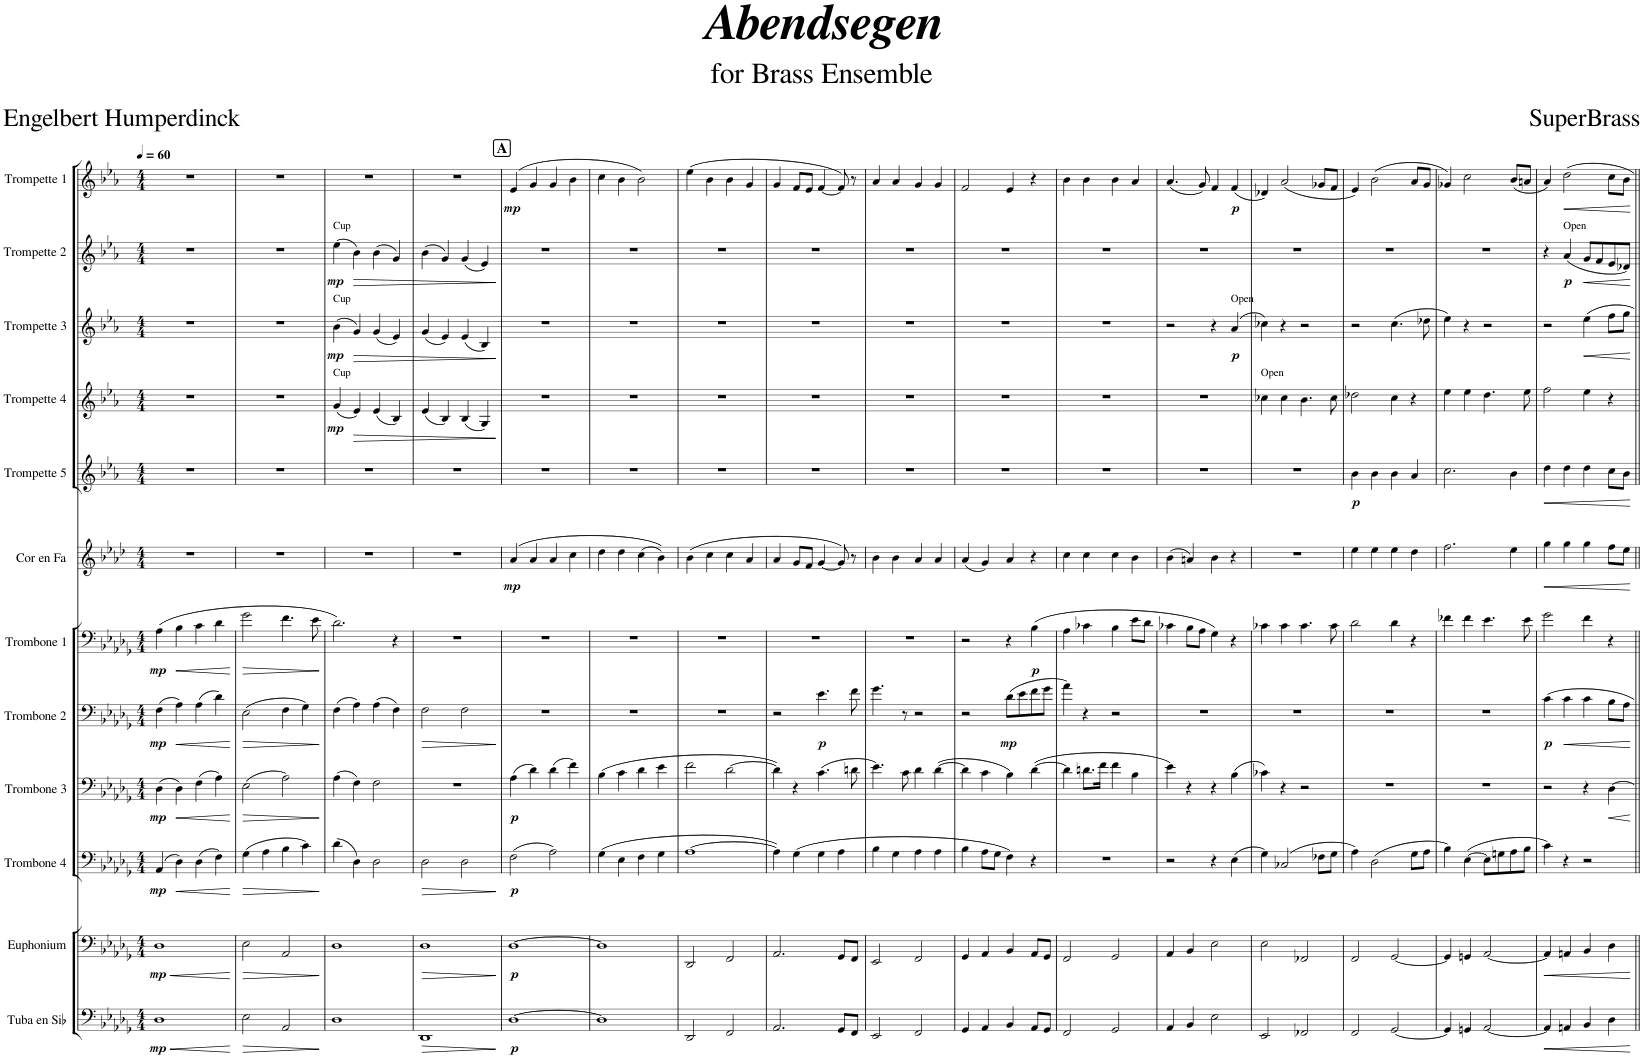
**kern	**dynam	**kern	**dynam	**kern	**dynam	**kern	**dynam	**kern	**dynam	**kern	**dynam	**kern	**dynam	**kern	**dynam	**kern	**dynam	**kern	**dynam	**kern	**dynam	**kern	**dynam
*part12	*part12	*part11	*part11	*part10	*part10	*part9	*part9	*part8	*part8	*part7	*part7	*part6	*part6	*part5	*part5	*part4	*part4	*part3	*part3	*part2	*part2	*part1	*part1
*staff12	*staff12	*staff11	*staff11	*staff10	*staff10	*staff9	*staff9	*staff8	*staff8	*staff7	*staff7	*staff6	*staff6	*staff5	*staff5	*staff4	*staff4	*staff3	*staff3	*staff2	*staff2	*staff1	*staff1
*I"Tuba en Sib	*	*I"Euphonium	*	*I"Trombone 4	*	*I"Trombone 3	*	*I"Trombone 2	*	*I"Trombone 1	*	*I"Cor en Fa	*	*I"Trompette 5	*	*I"Trompette 4	*	*I"Trompette 3	*	*I"Trompette 2	*	*I"Trompette 1	*
*I'Tu. Sib	*	*I'Euph.	*	*I'Trb. 4	*	*I'Trb. 3	*	*I'Trb. 2	*	*I'Trb. 1	*	*I'Cor Fa	*	*I'Trp. 5	*	*I'Trp. 4	*	*I'Trp. 3	*	*I'Trp. 2	*	*I'Trp. 1	*
*clefF4	*	*clefF4	*	*clefF4	*	*clefF4	*	*clefF4	*	*clefF4	*	*clefG2	*	*clefG2	*	*clefG2	*	*clefG2	*	*clefG2	*	*clefG2	*
*	*	*	*	*	*	*	*	*	*	*	*	*Trd4c7	*	*Trd1c2	*	*Trd1c2	*	*Trd1c2	*	*Trd1c2	*	*Trd1c2	*
*k[b-e-a-d-g-]	*	*k[b-e-a-d-g-]	*	*k[b-e-a-d-g-]	*	*k[b-e-a-d-g-]	*	*k[b-e-a-d-g-]	*	*k[b-e-a-d-g-]	*	*k[b-e-a-d-]	*	*k[b-e-a-]	*	*k[b-e-a-]	*	*k[b-e-a-]	*	*k[b-e-a-]	*	*k[b-e-a-]	*
*M4/4	*	*M4/4	*	*M4/4	*	*M4/4	*	*M4/4	*	*M4/4	*	*M4/4	*	*M4/4	*	*M4/4	*	*M4/4	*	*M4/4	*	*M4/4	*
*MM60	*	*MM60	*	*MM60	*	*MM60	*	*MM60	*	*MM60	*	*MM60	*	*MM60	*	*MM60	*	*MM60	*	*MM60	*	*MM60	*
=1	=1	=1	=1	=1	=1	=1	=1	=1	=1	=1	=1	=1	=1	=1	=1	=1	=1	=1	=1	=1	=1	=1	=1
!	!LO:HP:b	!	!LO:HP:b	!	!	!	!	!	!	!	!	!	!	!	!	!	!	!	!	!	!	!	!
!	!LO:DY:n=1:b	!	!LO:DY:n=1:b	!	!LO:DY:b	!	!LO:DY:b	!	!LO:DY:b	!	!LO:DY:b	!	!	!	!	!	!	!	!	!	!	!	!
1D-	< mp	1D-	< mp	(4AA-/	mp	(4D-\	mp	(4F\	mp	(4A-\	mp	1r	.	1r	.	1r	.	1r	.	1r	.	1r	.
!	!	!	!	!	!LO:HP:b	!	!LO:HP:b	!	!LO:HP:b	!	!LO:HP:b	!	!	!	!	!	!	!	!	!	!	!	!
.	.	.	.	4D-\)	<	4D-\)	<	4A-\)	<	4B-\	<	.	.	.	.	.	.	.	.	.	.	.	.
.	.	.	.	(4D-\	.	(4F\	.	(4A-\	.	4c\	.	.	.	.	.	.	.	.	.	.	.	.	.
.	.	.	.	4F\)	.	4A-\)	.	4d-\)	.	4d-\	.	.	.	.	.	.	.	.	.	.	.	.	.
.	[	.	[	.	[	.	[	.	[	.	[	.	.	.	.	.	.	.	.	.	.	.	.
=2	=2	=2	=2	=2	=2	=2	=2	=2	=2	=2	=2	=2	=2	=2	=2	=2	=2	=2	=2	=2	=2	=2	=2
!	!LO:HP:b	!	!LO:HP:b	!	!LO:HP:b	!	!LO:HP:b	!	!LO:HP:b	!	!LO:HP:b	!	!	!	!	!	!	!	!	!	!	!	!
2E-\	>	2E-\	>	(4G-\	>	(2E-\	>	(2E-\	>	2g-\	>	1r	.	1r	.	1r	.	1r	.	1r	.	1r	.
.	.	.	.	4A-\	.	.	.	.	.	.	.	.	.	.	.	.	.	.	.	.	.	.	.
2AA-/	.	2AA-/	.	4B-\	.	2A-\)	.	4F\	.	4.f\	.	.	.	.	.	.	.	.	.	.	.	.	.
.	.	.	.	4c\)	.	.	.	4G-\)	.	.	.	.	.	.	.	.	.	.	.	.	.	.	.
.	.	.	.	.	.	.	.	.	.	8e-\	.	.	.	.	.	.	.	.	.	.	.	.	.
.	]	.	]	.	]	.	]	.	]	.	]	.	.	.	.	.	.	.	.	.	.	.	.
=3	=3	=3	=3	=3	=3	=3	=3	=3	=3	=3	=3	=3	=3	=3	=3	=3	=3	=3	=3	=3	=3	=3	=3
!	!	!	!	!	!	!	!	!	!	!	!	!	!	!	!	!	!	!	!	!LO:TX:a:t=Cup	!	!	!
!	!	!	!	!	!	!	!	!	!	!	!	!	!	!	!	!	!	!LO:TX:a:t=Cup	!	!	!	!	!
!	!	!	!	!	!	!	!	!	!	!	!	!	!	!	!	!LO:TX:a:t=Cup	!	!	!	!	!	!	!
!	!	!	!	!	!	!	!	!	!	!	!	!	!	!	!	!	!LO:DY:b	!	!LO:DY:b	!	!LO:DY:b	!	!
1D-	.	1D-	.	(4d-\	.	(4A-\	.	(4F\	.	2.d-\)	.	1r	.	1r	.	(4g/	mp	(4b-\	mp	(4ee-\	mp	1r	.
!	!	!	!	!	!	!	!	!	!	!	!	!	!	!	!	!	!LO:HP:b	!	!LO:HP:b	!	!LO:HP:b	!	!
.	.	.	.	4D-\)	.	4F\)	.	4A-\)	.	.	.	.	.	.	.	4e-/)	>	4g/)	>	4b-\)	>	.	.
.	.	.	.	2D-\	.	2F\	.	(4A-\	.	.	.	.	.	.	.	(4e-/	.	(4g/	.	(4b-\	.	.	.
.	.	.	.	.	.	.	.	4F\)	.	4r	.	.	.	.	.	4B-/)	.	4e-/)	.	4g/)	.	.	.
=4	=4	=4	=4	=4	=4	=4	=4	=4	=4	=4	=4	=4	=4	=4	=4	=4	=4	=4	=4	=4	=4	=4	=4
!	!LO:HP:b	!	!LO:HP:b	!	!LO:HP:b	!	!	!	!LO:HP:b	!	!	!	!	!	!	!	!	!	!	!	!	!	!
1DD-	>	1D-	>	2D-\	>	1r	.	2F\	>	1r	.	1r	.	1r	.	(4e-/	.	(4g/	.	(4b-\	.	1r	.
.	.	.	.	.	.	.	.	.	.	.	.	.	.	.	.	4B-/)	.	4e-/)	.	4g/)	.	.	.
.	.	.	.	2D-\	.	.	.	2F\	.	.	.	.	.	.	.	(4B-/	.	(4e-/	.	(4g/	.	.	.
.	.	.	.	.	.	.	.	.	.	.	.	.	.	.	.	4G/)	.	4B-/)	.	4e-/)	.	.	.
.	]	.	]	.	]	.	.	.	]	.	.	.	.	.	.	.	]	.	]	.	]	.	.
!!LO:REH:place=s1:a:B:cj:fs=14:t=A
=5	=5	=5	=5	=5	=5	=5	=5	=5	=5	=5	=5	=5	=5	=5	=5	=5	=5	=5	=5	=5	=5	=5	=5
!	!LO:DY:b	!	!LO:DY:b	!	!LO:DY:b	!	!LO:DY:b	!	!	!	!	!	!LO:DY:b	!	!	!	!	!	!	!	!	!	!LO:DY:b
[1D-	p	[1D-	p	(2F\	p	(4A-\	p	1r	.	1r	.	(4a-/	mp	1r	.	1r	.	1r	.	1r	.	(4e-/	mp
.	.	.	.	.	.	4d-\)	.	.	.	.	.	4a-/	.	.	.	.	.	.	.	.	.	4g/	.
.	.	.	.	2A-\)	.	(4d-\	.	.	.	.	.	4a-/	.	.	.	.	.	.	.	.	.	4g/	.
.	.	.	.	.	.	4f\)	.	.	.	.	.	4cc\	.	.	.	.	.	.	.	.	.	4b-\	.
=6	=6	=6	=6	=6	=6	=6	=6	=6	=6	=6	=6	=6	=6	=6	=6	=6	=6	=6	=6	=6	=6	=6	=6
1D-]	.	1D-]	.	(4G-\	.	(4B-\	.	1r	.	1r	.	4dd-\	.	1r	.	1r	.	1r	.	1r	.	4cc\	.
.	.	.	.	4E-\	.	4c\	.	.	.	.	.	4dd-\	.	.	.	.	.	.	.	.	.	4b-\	.
.	.	.	.	4F\	.	4d-\	.	.	.	.	.	(4cc\	.	.	.	.	.	.	.	.	.	2b-\)	.
.	.	.	.	4G-\	.	4e-\	.	.	.	.	.	4b-\))	.	.	.	.	.	.	.	.	.	.	.
=7	=7	=7	=7	=7	=7	=7	=7	=7	=7	=7	=7	=7	=7	=7	=7	=7	=7	=7	=7	=7	=7	=7	=7
2DD-/	.	2DD-/	.	[1A-	.	2f\	.	1r	.	1r	.	(4b-\	.	1r	.	1r	.	1r	.	1r	.	(4ee-\	.
.	.	.	.	.	.	.	.	.	.	.	.	4cc\	.	.	.	.	.	.	.	.	.	4b-\	.
2FF/	.	2FF/	.	.	.	[2d-\	.	.	.	.	.	4cc\	.	.	.	.	.	.	.	.	.	4b-\	.
.	.	.	.	.	.	.	.	.	.	.	.	4a-/	.	.	.	.	.	.	.	.	.	4g/	.
=8	=8	=8	=8	=8	=8	=8	=8	=8	=8	=8	=8	=8	=8	=8	=8	=8	=8	=8	=8	=8	=8	=8	=8
2.AA-/	.	2.AA-/	.	4A-\])	.	4d-\])	.	2r	.	1r	.	4a-/	.	1r	.	1r	.	1r	.	1r	.	4g/	.
.	.	.	.	(4G-\	.	4r	.	.	.	.	.	8g/L	.	.	.	.	.	.	.	.	.	8f/L	.
.	.	.	.	.	.	.	.	.	.	.	.	8f/J	.	.	.	.	.	.	.	.	.	8e-/J	.
!	!	!	!	!	!	!	!	!	!LO:DY:b	!	!	!	!	!	!	!	!	!	!	!	!	!	!
.	.	.	.	4G-\	.	(4.c\	.	4.e-\	p	.	.	[4g/	.	.	.	.	.	.	.	.	.	[4f/	.
8GG-/L	.	8GG-/L	.	4A-\	.	.	.	.	.	.	.	8g/])	.	.	.	.	.	.	.	.	.	8f/])	.
8FF/J	.	8FF/J	.	.	.	8dn\	.	8f\	.	.	.	8r	.	.	.	.	.	.	.	.	.	8r	.
=9	=9	=9	=9	=9	=9	=9	=9	=9	=9	=9	=9	=9	=9	=9	=9	=9	=9	=9	=9	=9	=9	=9	=9
2EE-/	.	2EE-/	.	4B-\	.	4.e-\)	.	4.g-\	.	1r	.	4b-\	.	1r	.	1r	.	1r	.	1r	.	4a-/	.
.	.	.	.	4G-\	.	.	.	.	.	.	.	4b-\	.	.	.	.	.	.	.	.	.	4a-/	.
.	.	.	.	.	.	8c\	.	8r	.	.	.	.	.	.	.	.	.	.	.	.	.	.	.
2FF/	.	2FF/	.	4A-\	.	4d-\	.	2r	.	.	.	4a-/	.	.	.	.	.	.	.	.	.	4g/	.
.	.	.	.	4A-\	.	([4d-\	.	.	.	.	.	4a-/	.	.	.	.	.	.	.	.	.	4g/	.
=10	=10	=10	=10	=10	=10	=10	=10	=10	=10	=10	=10	=10	=10	=10	=10	=10	=10	=10	=10	=10	=10	=10	=10
4GG-/	.	4GG-/	.	4B-\	.	4d-\]	.	2r	.	2r	.	(4a-/	.	1r	.	1r	.	1r	.	1r	.	2f/	.
4AA-/	.	4AA-/	.	8A-\L	.	4c\	.	.	.	.	.	4g/)	.	.	.	.	.	.	.	.	.	.	.
.	.	.	.	8G-\J	.	.	.	.	.	.	.	.	.	.	.	.	.	.	.	.	.	.	.
!	!	!	!	!	!	!	!	!	!LO:DY:b	!	!	!	!	!	!	!	!	!	!	!	!	!	!
4BB-/	.	4BB-/	.	4F\)	.	4B-\)	.	(8d-\L	mp	4r	.	4a-/	.	.	.	.	.	.	.	.	.	4e-/	.
.	.	.	.	.	.	.	.	8e-\	.	.	.	.	.	.	.	.	.	.	.	.	.	.	.
!	!	!	!	!	!	!	!	!	!	!	!LO:DY:b	!	!	!	!	!	!	!	!	!	!	!	!
8AA-/L	.	8AA-/L	.	4r	.	([4d-\	.	8f\	.	(4B-\	p	4r	.	.	.	.	.	.	.	.	.	4r	.
8GG-/J	.	8GG-/J	.	.	.	.	.	8g-\J	.	.	.	.	.	.	.	.	.	.	.	.	.	.	.
=11	=11	=11	=11	=11	=11	=11	=11	=11	=11	=11	=11	=11	=11	=11	=11	=11	=11	=11	=11	=11	=11	=11	=11
2FF/	.	2FF/	.	1r	.	4d-\]	.	4a-\)	.	4A-\	.	4cc\	.	1r	.	1r	.	1r	.	1r	.	4b-\	.
.	.	.	.	.	.	8.dn\L	.	4r	.	4c-X\	.	4cc\	.	.	.	.	.	.	.	.	.	4b-\	.
.	.	.	.	.	.	16f\Jk	.	.	.	.	.	.	.	.	.	.	.	.	.	.	.	.	.
2GG-/	.	2GG-/	.	.	.	4f\	.	2r	.	4B-\	.	4cc\	.	.	.	.	.	.	.	.	.	4b-\	.
.	.	.	.	.	.	4B-\	.	.	.	8e-\L	.	4b-\	.	.	.	.	.	.	.	.	.	4a-/	.
.	.	.	.	.	.	.	.	.	.	8d-\J	.	.	.	.	.	.	.	.	.	.	.	.	.
=12	=12	=12	=12	=12	=12	=12	=12	=12	=12	=12	=12	=12	=12	=12	=12	=12	=12	=12	=12	=12	=12	=12	=12
4AA-/	.	4AA-/	.	2r	.	4e-\)	.	1r	.	4c-X\	.	(4b-\	.	1r	.	1r	.	2r	.	1r	.	(4.a-/	.
4BB-/	.	4BB-/	.	.	.	4r	.	.	.	8B-\L	.	4an/)	.	.	.	.	.	.	.	.	.	.	.
.	.	.	.	.	.	.	.	.	.	8A-\J	.	.	.	.	.	.	.	.	.	.	.	8g/)	.
2E-\	.	2E-\	.	4r	.	4r	.	.	.	4G-\)	.	4b-\	.	.	.	.	.	4r	.	.	.	4f/	.
!	!	!	!	!	!	!	!	!	!	!	!	!	!	!	!	!	!	!LO:TX:a:t=Open	!	!	!	!	!
!	!	!	!	!	!	!	!	!	!	!	!	!	!	!	!	!	!	!	!LO:DY:b	!	!	!	!LO:DY:b
.	.	.	.	(4E-\	.	(4B-\	.	.	.	4r	.	4r	.	.	.	.	.	(4a-/	p	.	.	(4f/	p
=13	=13	=13	=13	=13	=13	=13	=13	=13	=13	=13	=13	=13	=13	=13	=13	=13	=13	=13	=13	=13	=13	=13	=13
!	!	!	!	!	!	!	!	!	!	!	!	!	!	!	!	!LO:TX:a:t=Open	!	!	!	!	!	!	!
2EE-/	.	2E-\	.	4G-\)	.	4c-X\)	.	1r	.	4c-X\	.	1r	.	1r	.	4cc-X\	.	4cc-X\)	.	1r	.	4d-X/)	.
.	.	.	.	(2C-X/	.	4r	.	.	.	4c-\	.	.	.	.	.	4cc-\	.	4r	.	.	.	(2a-/	.
2FF-X/	.	2FF-X/	.	.	.	2r	.	.	.	4.c-\	.	.	.	.	.	4.b-\	.	2r	.	.	.	.	.
.	.	.	.	8F-X\L	.	.	.	.	.	.	.	.	.	.	.	.	.	.	.	.	.	8g-X/L	.
.	.	.	.	8G-\J	.	.	.	.	.	8c-\	.	.	.	.	.	8cc-\	.	.	.	.	.	8f/J	.
=14	=14	=14	=14	=14	=14	=14	=14	=14	=14	=14	=14	=14	=14	=14	=14	=14	=14	=14	=14	=14	=14	=14	=14
!	!	!	!	!	!	!	!	!	!	!	!	!	!	!	!LO:DY:b	!	!	!	!	!	!	!	!
2FF/	.	2FF/	.	4A-\)	.	1r	.	1r	.	2d-\	.	4ee-\	.	4b-\	p	2dd-X\	.	2r	.	1r	.	4e-/)	.
.	.	.	.	(2D-\	.	.	.	.	.	.	.	4ee-\	.	4b-\	.	.	.	.	.	.	.	(2b-\	.
[2GG-/	.	[2GG-/	.	.	.	.	.	.	.	4d-\	.	4ee-\	.	4b-\	.	4cc\	.	(4.cc\	.	.	.	.	.
.	.	.	.	8G-\L	.	.	.	.	.	4r	.	4dd-\	.	4a-/	.	4r	.	.	.	.	.	8a-/L	.
.	.	.	.	8A-\J	.	.	.	.	.	.	.	.	.	.	.	.	.	8dd-X\	.	.	.	8g/J	.
=15	=15	=15	=15	=15	=15	=15	=15	=15	=15	=15	=15	=15	=15	=15	=15	=15	=15	=15	=15	=15	=15	=15	=15
4GG-/]	.	4GG-/]	.	4B-\)	.	1r	.	1r	.	4f-X\	.	2.ff\	.	2.cc\	.	4ee-\	.	4ee-\)	.	1r	.	4g-X/)	.
4GGn/	.	4GGn/	.	([4E-\	.	.	.	.	.	4f-\	.	.	.	.	.	4ee-\	.	4r	.	.	.	2cc\	.
[2AA-/	.	[2AA-/	.	8E-\L]	.	.	.	.	.	4.e-\	.	.	.	.	.	4.dd\	.	2r	.	.	.	.	.
.	.	.	.	8Gn\	.	.	.	.	.	.	.	.	.	.	.	.	.	.	.	.	.	.	.
.	.	.	.	8A-\	.	.	.	.	.	.	.	4ee-\	.	4b-\	.	.	.	.	.	.	.	(8b-/L	.
.	.	.	.	8B-\J	.	.	.	.	.	8e-\	.	.	.	.	.	8ee-\	.	.	.	.	.	8an/J	.
=16	=16	=16	=16	=16	=16	=16	=16	=16	=16	=16	=16	=16	=16	=16	=16	=16	=16	=16	=16	=16	=16	=16	=16
!	!LO:HP:b	!	!LO:HP:b	!	!	!	!	!	!LO:DY:b	!	!	!	!LO:HP:b	!	!LO:HP:b	!	!	!	!	!	!	!	!
4AA-/]	<	4AA-/]	<	4c\)	.	2r	.	4c\	p	2g-\	.	4gg\	<	4dd\	<	2ff\	.	2r	.	4r	.	4a-/)	.
!	!	!	!	!	!	!	!	!	!	!	!	!	!	!	!	!	!	!	!	!LO:TX:a:t=Open	!	!	!
!	!	!	!	!	!	!	!	!	!LO:HP:b	!	!	!	!	!	!	!	!	!	!	!	!LO:DY:b	!	!LO:HP:b
4AAn/	.	4AAn/	.	4r	.	.	.	4c\	<	.	.	4gg\	.	4dd\	.	.	.	.	.	(4a-/	p	2dd\	<
!	!	!	!	!	!	!	!	!	!	!	!	!	!	!	!	!	!	!	!LO:HP:b	!	!LO:HP:b	!	!
4BB-/	.	4BB-/	.	2r	.	4r	.	4c\	.	4f\	.	4gg\	.	4dd\	.	4ee-\	.	4ee-\	<	8g/L	<	.	.
.	.	.	.	.	.	.	.	.	.	.	.	.	.	.	.	.	.	.	.	8f/	.	.	.
!	!	!	!	!	!	!	!LO:HP:b	!	!	!	!	!	!	!	!	!	!	!	!	!	!	!	!
4D-\	.	4D-\	.	.	.	[4D-\	<	8B-\L	.	4r	.	8ff\L	.	8cc\L	.	4r	.	8ff\L	.	8e-/	.	8cc\L	.
.	.	.	.	.	.	.	.	8A-\J	.	.	.	8ee-\J	.	8b-\J	.	.	.	8gg\J	.	8d-X/J)	.	8b-\J	.
.	[	.	[	.	.	.	[	.	[	.	.	.	[	.	[	.	.	.	[	.	[	.	[
=||	=||	=||	=||	=||	=||	=||	=||	=||	=||	=||	=||	=||	=||	=||	=||	=||	=||	=||	=||	=||	=||	=||	=||
*-	*-	*-	*-	*-	*-	*-	*-	*-	*-	*-	*-	*-	*-	*-	*-	*-	*-	*-	*-	*-	*-	*-	*-
